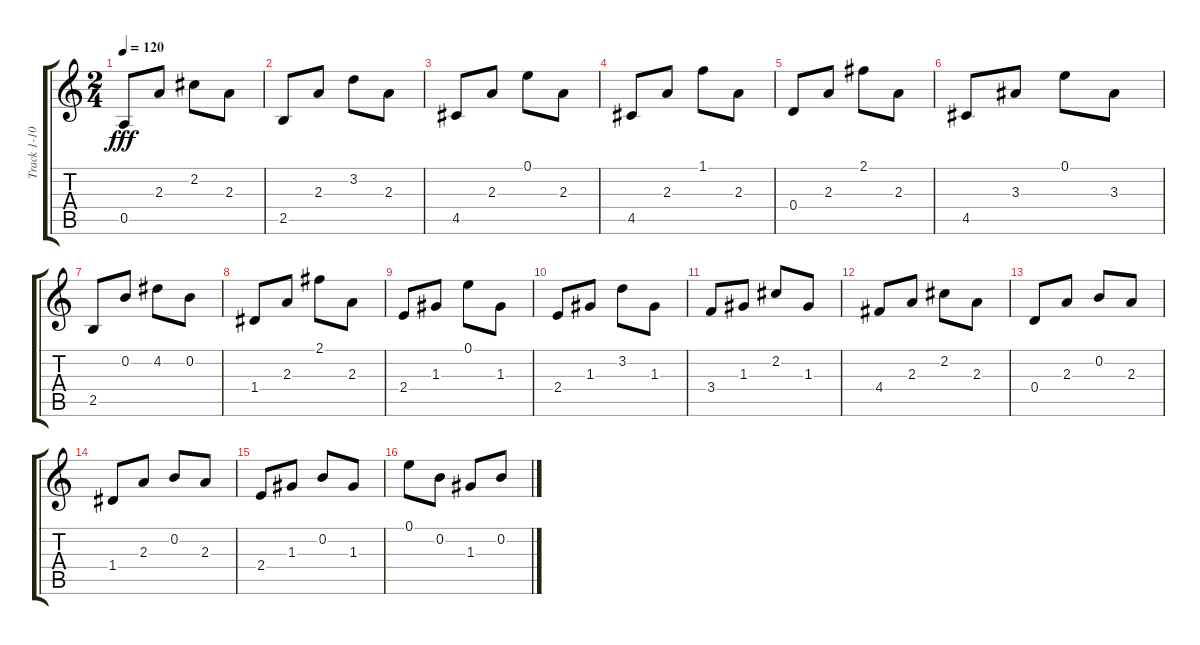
\track ("Track" "Track 1-10") {instrument acousticguitarnylon}
\staff {score tabs}
\tuning (E4 B3 G3 D3 A2 E2) {hide}
\ts (2 4)
\tempo 120
\clef g2
\ks c
0.5.8{dy fff} 2.3.8 2.2.8 2.3.8 |
2.5.8 2.3.8 3.2.8 2.3.8 |
4.5.8 2.3.8 0.1.8 2.3.8 |
4.5.8 2.3.8 1.1.8 2.3.8 |
0.4.8 2.3.8 2.1.8 2.3.8 |
4.5.8 3.3.8 0.1.8 3.3.8 |
2.5.8 0.2.8 4.2.8 0.2.8 |
1.4.8 2.3.8 2.1.8 2.3.8 |
2.4.8 1.3.8 0.1.8 1.3.8 |
2.4.8 1.3.8 3.2.8 1.3.8 |
3.4.8 1.3.8 2.2.8 1.3.8 |
4.4.8 2.3.8 2.2.8 2.3.8 |
0.4.8 2.3.8 0.2.8 2.3.8 |
1.4.8 2.3.8 0.2.8 2.3.8 |
2.4.8 1.3.8 0.2.8 1.3.8 |
0.1.8 0.2.8 1.3.8 0.2.8
